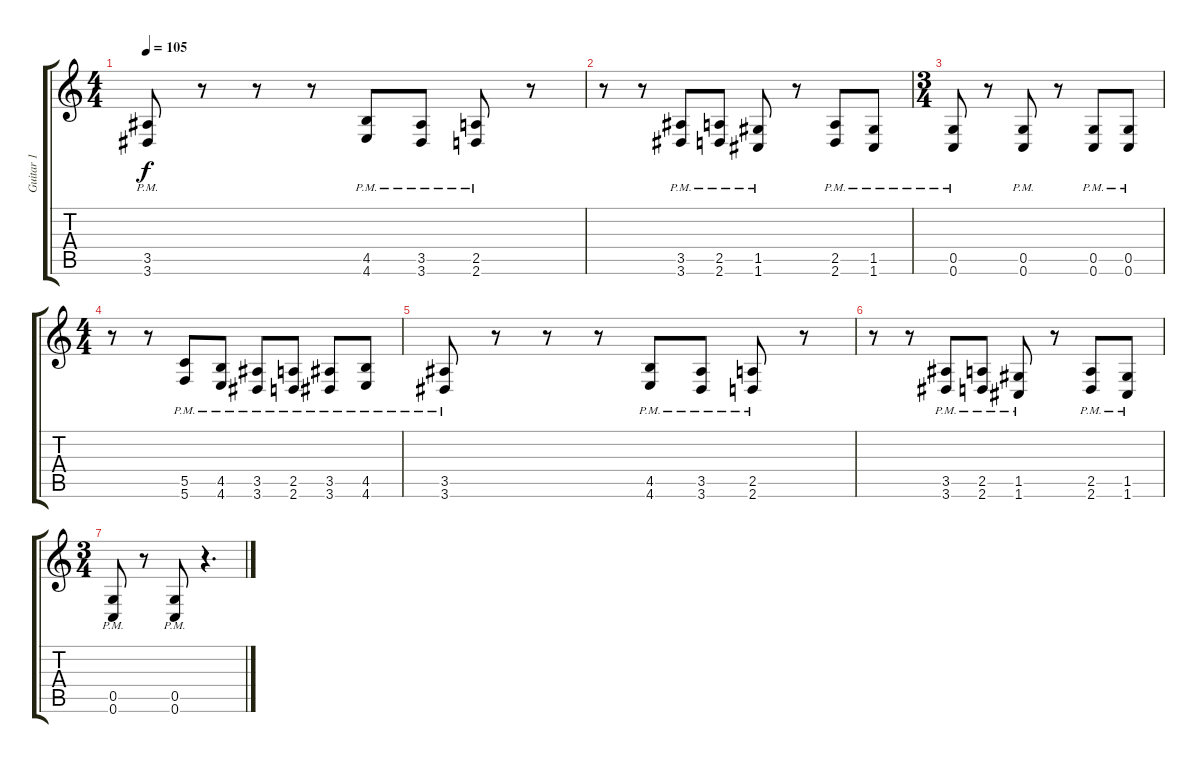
\track ("Guitar 1" "Guitar 1") {instrument distortionguitar}
\staff {score tabs}
\tuning (D4 A3 F3 C3 G2 C2) {hide}
\ts (4 4)
\tempo 105
\clef g2
\ks c
(3.5{pm} 3.6{pm}).8{dy f} r.8 r.8 r.8 (4.5{pm} 4.6{pm}).8 (3.5{pm} 3.6{pm}).8 (2.5{pm} 2.6{pm}).8 r.8 |
r.8 r.8 (3.5{pm} 3.6{pm}).8 (2.5{pm} 2.6{pm}).8 (1.5{pm} 1.6{pm}).8 r.8 (2.5{pm} 2.6{pm}).8 (1.5{pm} 1.6{pm}).8 |
\ts (3 4)
(0.5{pm} 0.6{pm}).8 r.8 (0.5{pm} 0.6{pm}).8 r.8 (0.5{pm} 0.6{pm}).8 (0.5{pm} 0.6{pm}).8 |
\ts (4 4)
r.8 r.8 (5.5{pm} 5.6{pm}).8 (4.5{pm} 4.6{pm}).8 (3.5{pm} 3.6{pm}).8 (2.5{pm} 2.6{pm}).8 (3.5{pm} 3.6{pm}).8 (4.5{pm} 4.6{pm}).8 |
(3.5{pm} 3.6{pm}).8 r.8 r.8 r.8 (4.5{pm} 4.6{pm}).8 (3.5{pm} 3.6{pm}).8 (2.5{pm} 2.6{pm}).8 r.8 |
r.8 r.8 (3.5{pm} 3.6{pm}).8 (2.5{pm} 2.6{pm}).8 (1.5{pm} 1.6{pm}).8 r.8 (2.5{pm} 2.6{pm}).8 (1.5{pm} 1.6{pm}).8 |
\ts (3 4)
(0.5{pm} 0.6{pm}).8 r.8 (0.5{pm} 0.6{pm}).8 r.4{d}
